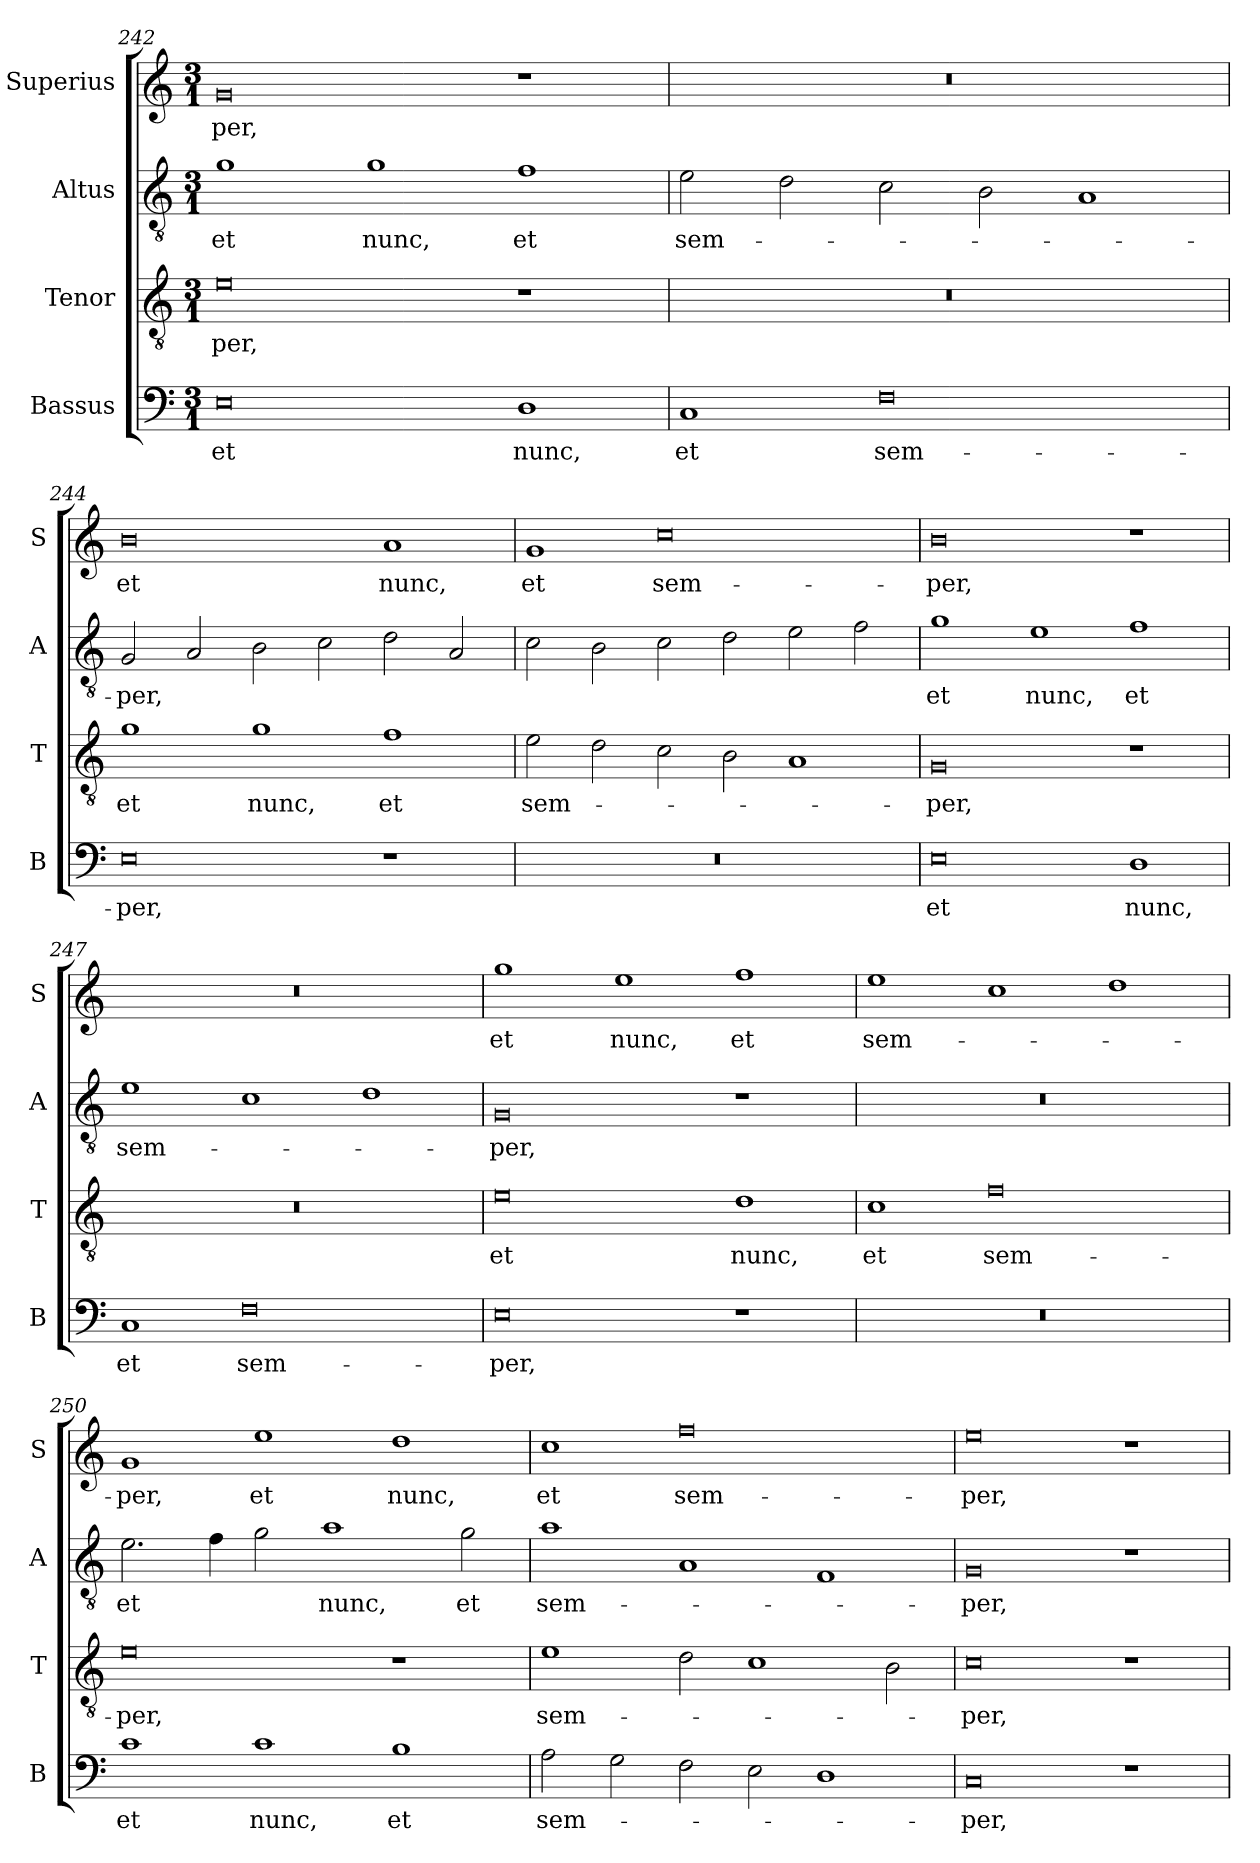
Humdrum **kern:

**kern	**text	**kern	**text	**kern	**text	**kern	**text
*part4	*part4	*part3	*part3	*part2	*part2	*part1	*part1
*staff4	*staff4	*staff3	*staff3	*staff2	*staff2	*staff1	*staff1
*I"Bassus	*	*I"Tenor	*	*I"Altus	*	*I"Superius	*
*I'B	*	*I'T	*	*I'A	*	*I'S	*
*clefF4	*	*clefGv2	*	*clefGv2	*	*clefG2	*
*k[]	*	*k[]	*	*k[]	*	*k[]	*
*M3/1	*	*M3/1	*	*M3/1	*	*M3/1	*
=242	=242	=242	=242	=242	=242	=242	=242
0E	et	0e	-per,	1g	et	0g	-per,
.	.	.	.	1g	nunc,	.	.
1D	nunc,	1r	.	1f	et	1r	.
=243	=243	=243	=243	=243	=243	=243	=243
1C	et	0.r	.	2e	sem-	0.r	.
.	.	.	.	2d	.	.	.
0F	sem-	.	.	2c	.	.	.
.	.	.	.	2B	.	.	.
.	.	.	.	1A	.	.	.
=244	=244	=244	=244	=244	=244	=244	=244
0E	-per,	1g	et	2G	-per,	0b	et
.	.	.	.	2A	.	.	.
.	.	1g	nunc,	2B	.	.	.
.	.	.	.	2c	.	.	.
1r	.	1f	et	2d	.	1a	nunc,
.	.	.	.	2A	.	.	.
=245	=245	=245	=245	=245	=245	=245	=245
0.r	.	2e	sem-	2c	.	1g	et
.	.	2d	.	2B	.	.	.
.	.	2c	.	2c	.	0cc	sem-
.	.	2B	.	2d	.	.	.
.	.	1A	.	2e	.	.	.
.	.	.	.	2f	.	.	.
=246	=246	=246	=246	=246	=246	=246	=246
0E	et	0G	-per,	1g	et	0b	-per,
.	.	.	.	1e	nunc,	.	.
1D	nunc,	1r	.	1f	et	1r	.
=247	=247	=247	=247	=247	=247	=247	=247
1C	et	0.r	.	1e	sem-	0.r	.
0F	sem-	.	.	1c	.	.	.
.	.	.	.	1d	.	.	.
=248	=248	=248	=248	=248	=248	=248	=248
0E	-per,	0e	et	0G	-per,	1gg	et
.	.	.	.	.	.	1ee	nunc,
1r	.	1d	nunc,	1r	.	1ff	et
=249	=249	=249	=249	=249	=249	=249	=249
0.r	.	1c	et	0.r	.	1ee	sem-
.	.	0f	sem-	.	.	1cc	.
.	.	.	.	.	.	1dd	.
=250	=250	=250	=250	=250	=250	=250	=250
1c	et	0e	-per,	2.e	et	1g	-per,
.	.	.	.	4f	.	.	.
1c	nunc,	.	.	2g	.	1ee	et
.	.	.	.	1a	nunc,	.	.
1B	et	1r	.	.	.	1dd	nunc,
.	.	.	.	2g	et	.	.
=251	=251	=251	=251	=251	=251	=251	=251
2A	sem-	1e	sem-	1a	sem-	1cc	et
2G	.	.	.	.	.	.	.
2F	.	2d	.	1A	.	0ff	sem-
2E	.	1c	.	.	.	.	.
1D	.	.	.	1F	.	.	.
.	.	2B	.	.	.	.	.
=252	=252	=252	=252	=252	=252	=252	=252
0C	-per,	0c	-per,	0G	-per,	0ee	-per,
1r	.	1r	.	1r	.	1r	.
=	=	=	=	=	=	=	=
*-	*-	*-	*-	*-	*-	*-	*-
